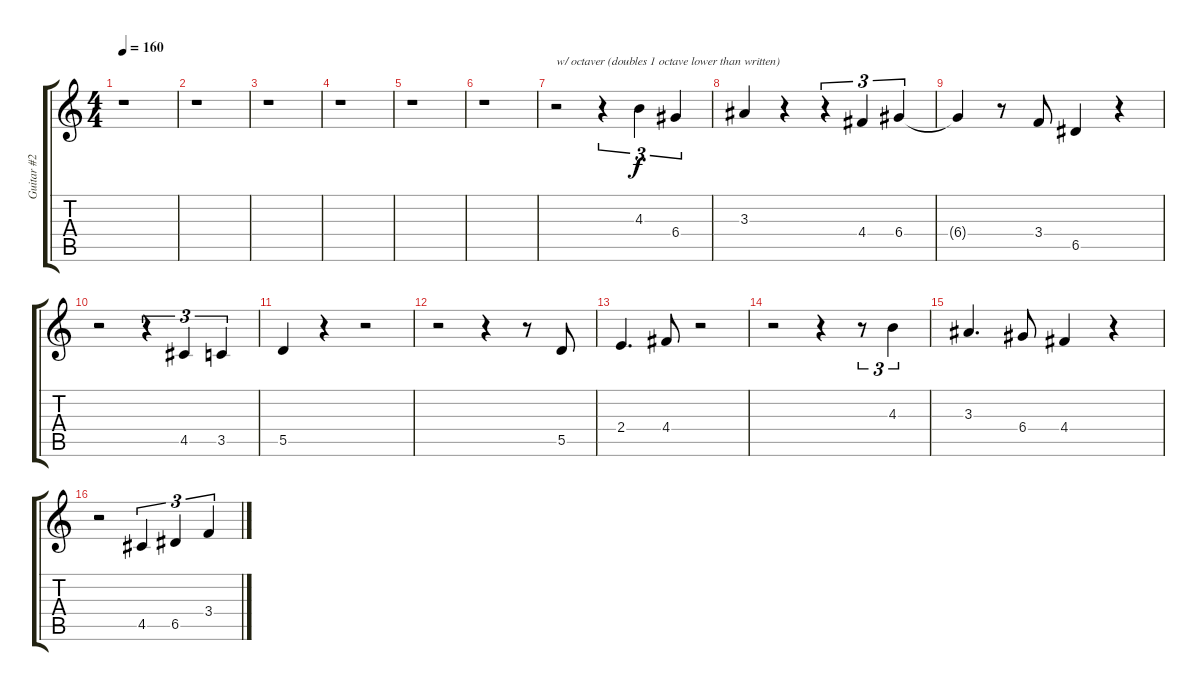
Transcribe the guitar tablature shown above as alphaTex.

\track ("Guitar #2" "Guitar #2") {instrument distortionguitar}
\staff {score tabs}
\tuning (E4 B3 G3 D3 A2 E2) {hide}
\ts (4 4)
\tempo 160
\clef g2
\ks c
r.1{dy mp} |
r.1 |
r.1 |
r.1 |
r.1 |
r.1 |
r.2{txt "w/ octaver (doubles 1 octave lower than written)"} r.4{tu (3 2)} 4.3.4{tu (3 2) dy f} 6.4.4{tu (3 2)} |
3.3.4 r.4 r.4{tu (3 2)} 4.4.4{tu (3 2)} 6.4.4{tu (3 2)} |
6.4{t}.4 r.8 3.4.8 6.5.4 r.4 |
r.2 r.4{tu (3 2)} 4.5.4{tu (3 2)} 3.5.4{tu (3 2)} |
5.5.4 r.4 r.2 |
r.2 r.4 r.8 5.5.8 |
2.4.4{d} 4.4.8 r.2 |
r.2 r.4 r.8{tu (3 2)} 4.3.4{tu (3 2)} |
3.3.4{d} 6.4.8 4.4.4 r.4 |
r.2 4.5.4{tu (3 2)} 6.5.4{tu (3 2)} 3.4.4{tu (3 2)}
